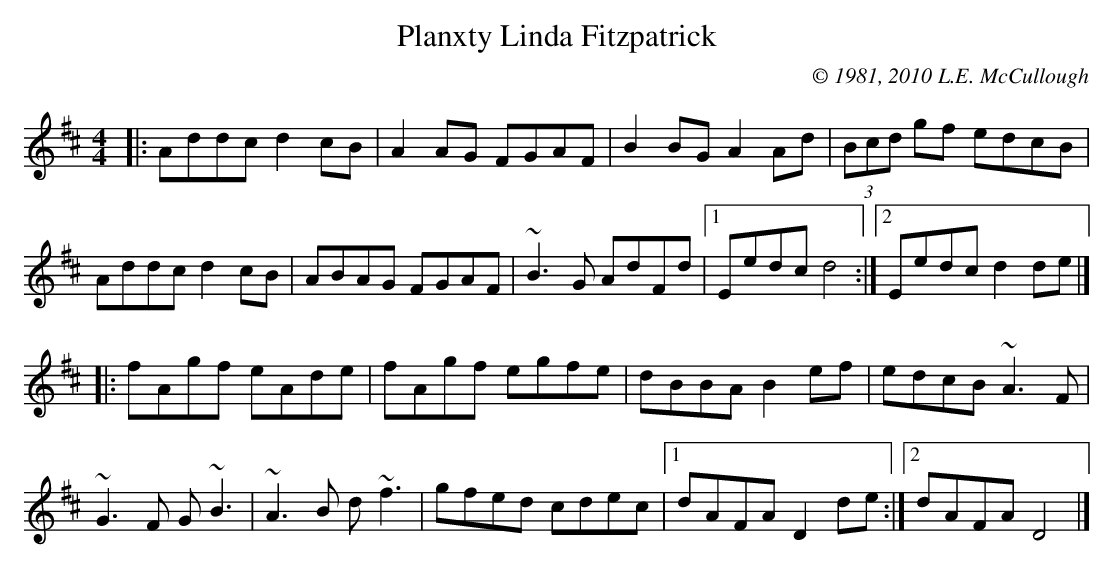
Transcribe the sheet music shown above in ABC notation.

X:1
T:Planxty Linda Fitzpatrick
C:© 1981, 2010 L.E. McCullough
M:4/4
L:1/8
K:D
|:Addc d2cB|A2AG FGAF|B2BG A2Ad|(3Bcd gf edcB|
Addc d2cB|ABAG FGAF|~B3G AdFd|1 Eedc d4:|2 Eedc d2de|]
|:fAgf eAde|fAgf egfe|dBBA B2ef|edcB ~A3F|
~G3F G~B3|~A3B d~f3|gfed cdec|1 dAFA D2de:|2 dAFA D4|]
